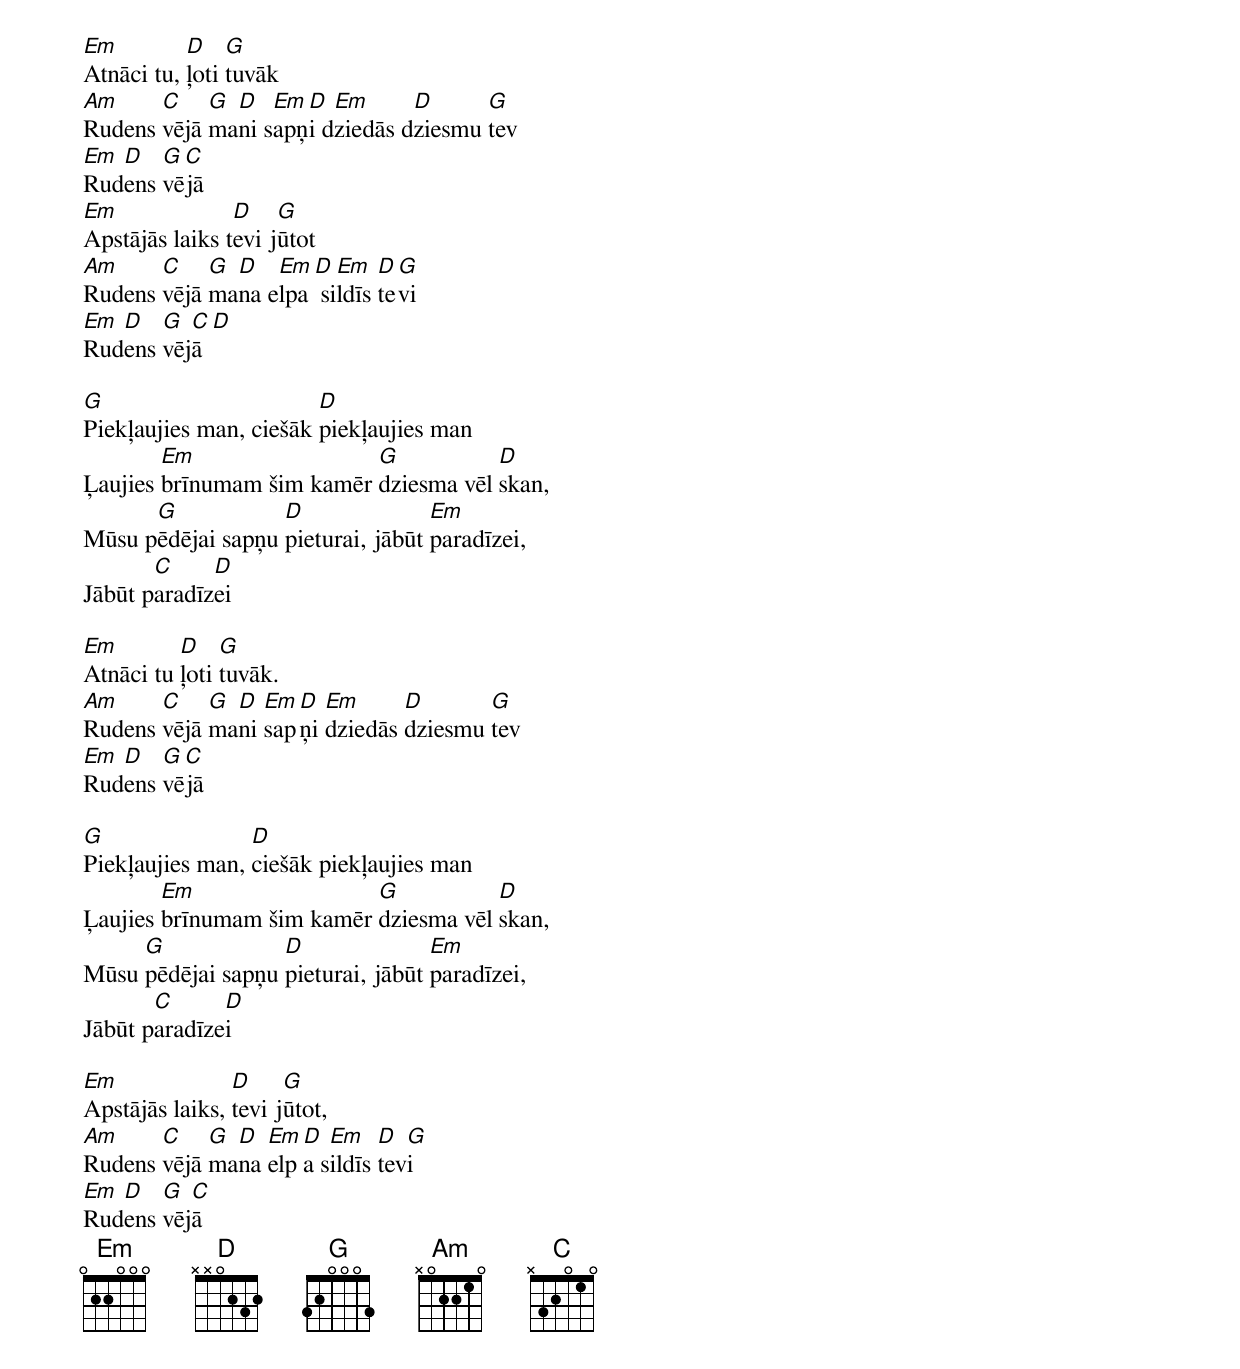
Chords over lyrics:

Em         D    G
Atnāci tu, ļoti tuvāk
Am     C    G D   Em D  Em      D      G
Rudens vējā mani sapņi dziedās dziesmu tev
Em D   G C
Rudens vējā
Em              D    G
Apstājās laiks tevi jūtot
Am     C    G D   Em D  Em   D G
Rudens vējā mana elpa sildīs tevi
Em D   G  C    D
Rudens vējā

G                       D
Piekļaujies man, ciešāk piekļaujies man
        Em                 G           D
Ļaujies brīnumam šim kamēr dziesma vēl skan,
      G            D               Em
Mūsu pēdējai sapņu pieturai, jābūt paradīzei,
       C     D
Jābūt paradīzei

Em        D    G
Atnāci tu ļoti tuvāk.
Am     C    G D  Em D  Em      D       G
Rudens vējā mani sapņi dziedās dziesmu tev
Em D   G C
Rudens vējā

G                D
Piekļaujies man, ciešāk piekļaujies man
        Em                 G           D
Ļaujies brīnumam šim kamēr dziesma vēl skan,
     G             D               Em
Mūsu pēdējai sapņu pieturai, jābūt paradīzei,
       C      D
Jābūt paradīzei

Em              D     G
Apstājās laiks, tevi jūtot,
Am     C    G D  Em D  Em    D  G
Rudens vējā mana elpa sildīs tevi
Em D   G  C
Rudens vējā
